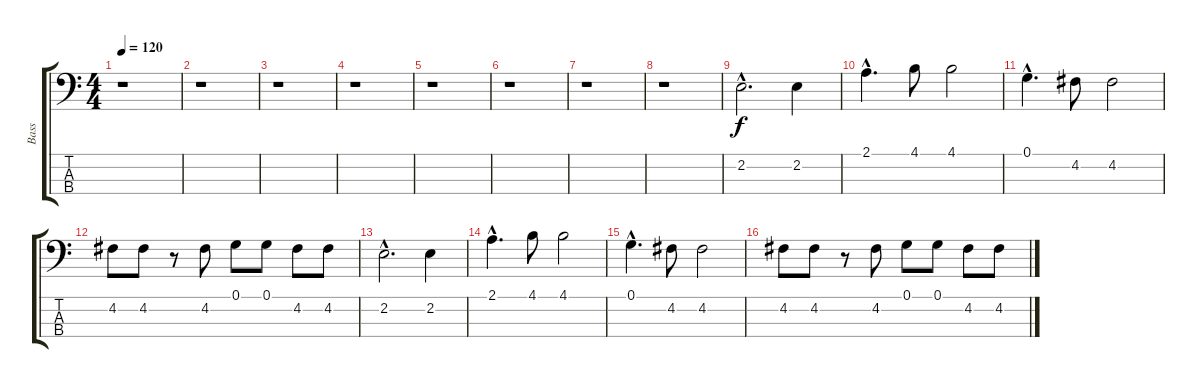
\track ("Bass" "Bass") {instrument electricbasspick}
\staff {score tabs}
\tuning (G2 D2 A1 E1) {hide}
\ts (4 4)
\tempo 120
\clef f4
\ks c
r.1{dy f} |
r.1 |
r.1 |
r.1 |
r.1 |
r.1 |
r.1 |
r.1 |
2.2{hac}.2{d} 2.2.4 |
2.1{hac}.4{d} 4.1.8 4.1.2 |
0.1{hac}.4{d} 4.2.8 4.2.2 |
4.2.8 4.2.8 r.8 4.2.8 0.1.8 0.1.8 4.2.8 4.2.8 |
2.2{hac}.2{d} 2.2.4 |
2.1{hac}.4{d} 4.1.8 4.1.2 |
0.1{hac}.4{d} 4.2.8 4.2.2 |
4.2.8 4.2.8 r.8 4.2.8 0.1.8 0.1.8 4.2.8 4.2.8
